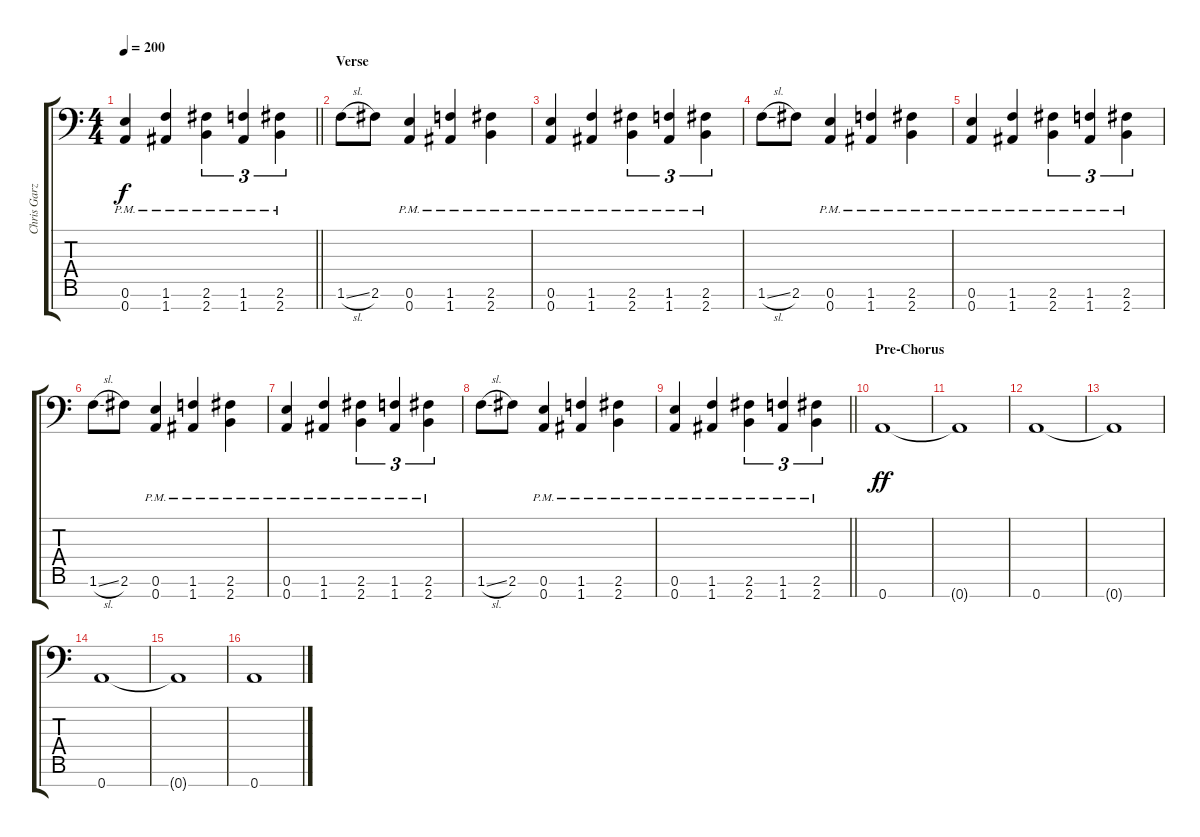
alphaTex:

\track ("Chris Garza" "Chris Garz") {instrument distortionguitar}
\staff {score tabs}
\tuning (E4 B3 G3 D3 A2 E2 A1) {hide}
\ts (4 4)
\tempo 200
\clef f4
\barLineRight lightlight
\ks c
(0.6{pm} 0.7{pm}).4{dy f} (1.6{pm} 1.7{pm}).4 (2.6{pm} 2.7{pm}).4{tu (3 2)} (1.6{pm} 1.7{pm}).4{tu (3 2)} (2.6{pm} 2.7{pm}).4{tu (3 2)} |
\section ("" "Verse")
1.6{sl}.8 2.6.8 (0.6{pm} 0.7{pm}).4 (1.6{pm} 1.7{pm}).4 (2.6{pm} 2.7{pm}).4 |
(0.6{pm} 0.7{pm}).4 (1.6{pm} 1.7{pm}).4 (2.6{pm} 2.7{pm}).4{tu (3 2)} (1.6{pm} 1.7{pm}).4{tu (3 2)} (2.6{pm} 2.7{pm}).4{tu (3 2)} |
1.6{sl}.8 2.6.8 (0.6{pm} 0.7{pm}).4 (1.6{pm} 1.7{pm}).4 (2.6{pm} 2.7{pm}).4 |
(0.6{pm} 0.7{pm}).4 (1.6{pm} 1.7{pm}).4 (2.6{pm} 2.7{pm}).4{tu (3 2)} (1.6{pm} 1.7{pm}).4{tu (3 2)} (2.6{pm} 2.7{pm}).4{tu (3 2)} |
1.6{sl}.8 2.6.8 (0.6{pm} 0.7{pm}).4 (1.6{pm} 1.7{pm}).4 (2.6{pm} 2.7{pm}).4 |
(0.6{pm} 0.7{pm}).4 (1.6{pm} 1.7{pm}).4 (2.6{pm} 2.7{pm}).4{tu (3 2)} (1.6{pm} 1.7{pm}).4{tu (3 2)} (2.6{pm} 2.7{pm}).4{tu (3 2)} |
1.6{sl}.8 2.6.8 (0.6{pm} 0.7{pm}).4 (1.6{pm} 1.7{pm}).4 (2.6{pm} 2.7{pm}).4 |
\barLineRight lightlight
(0.6{pm} 0.7{pm}).4 (1.6{pm} 1.7{pm}).4 (2.6{pm} 2.7{pm}).4{tu (3 2)} (1.6{pm} 1.7{pm}).4{tu (3 2)} (2.6{pm} 2.7{pm}).4{tu (3 2)} |
\section ("" "Pre-Chorus")
0.7.1{dy ff} |
0.7{t}.1 |
0.7.1 |
0.7{t}.1 |
0.7.1 |
0.7{t}.1 |
0.7.1
